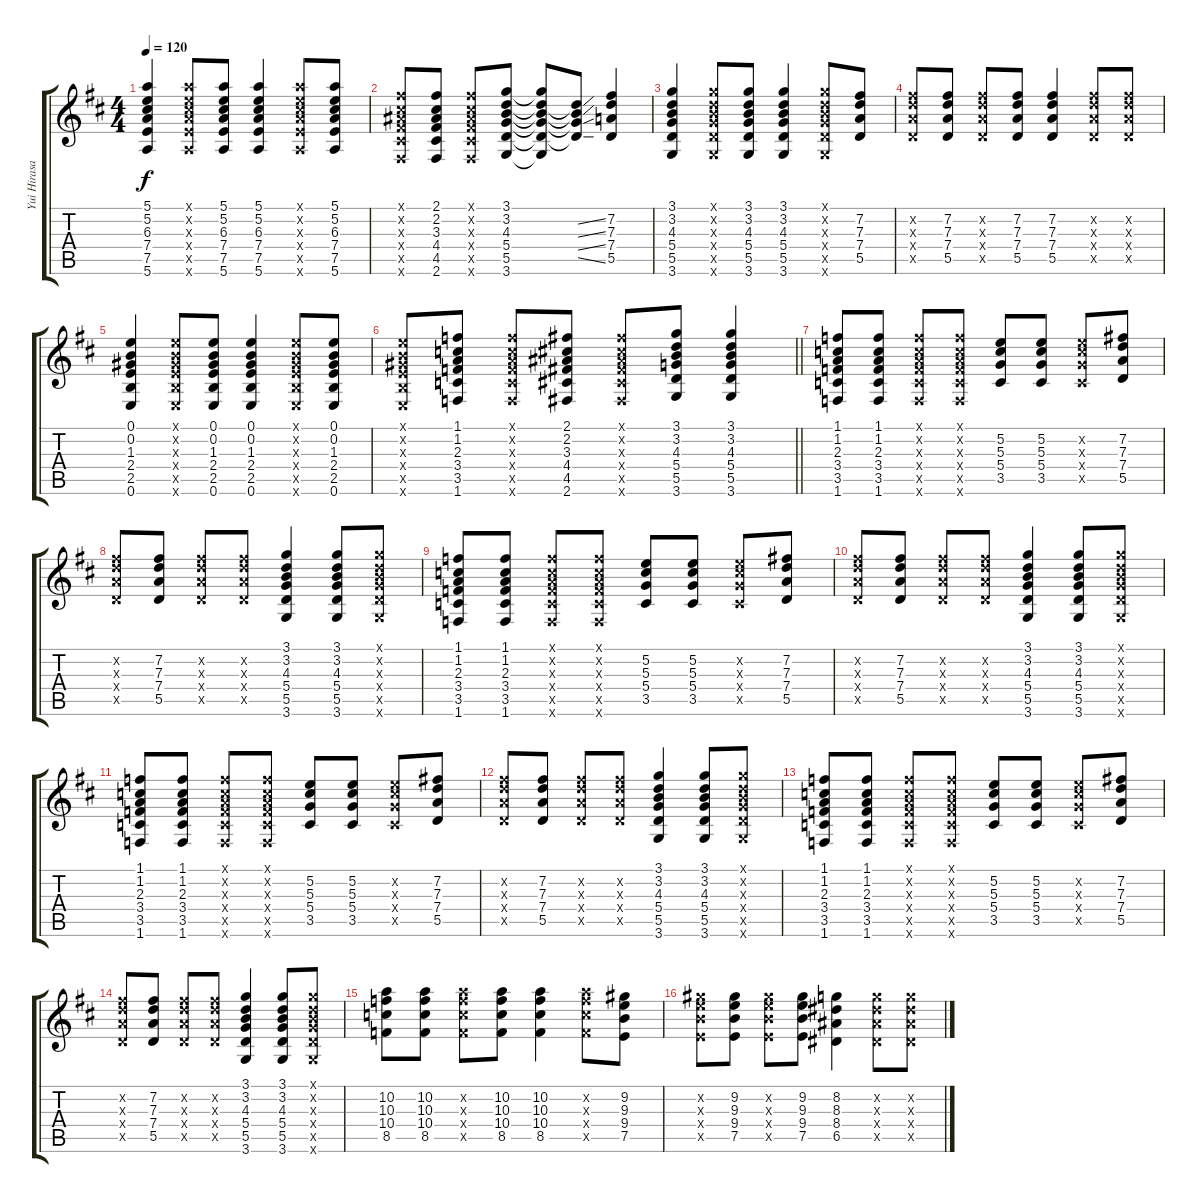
\track ("Yui Hirasawa" "Yui Hirasa") {instrument distortionguitar}
\staff {score tabs}
\tuning (E4 B3 G3 D3 A2 E2) {hide}
\ts (4 4)
\tempo 120
\clef g2
\ks d
(5.1 5.2 6.3 7.4 7.5 5.6).4{dy f} (5.1{x} 5.2{x} 6.3{x} 7.4{x} 7.5{x} 5.6{x}).8 (5.1 5.2 6.3 7.4 7.5 5.6).8 (5.1 5.2 6.3 7.4 7.5 5.6).4 (5.1{x} 5.2{x} 6.3{x} 7.4{x} 7.5{x} 5.6{x}).8 (5.1 5.2 6.3 7.4 7.5 5.6).8 |
(2.1{x} 2.2{x} 3.3{x} 4.4{x} 4.5{x} 2.6{x}).8 (2.1 2.2 3.3 4.4 4.5 2.6).8 (2.1{x} 2.2{x} 3.3{x} 4.4{x} 4.5{x} 2.6{x}).8 (3.1 3.2 4.3 5.4 5.5 3.6).8 (3.1{t} 3.2{t} 4.3{t} 5.4{t} 5.5{t} 3.6{t}).8 (3.2{ss t} 4.3{ss t} 5.4{ss t} 5.5{ss t}).8 (7.2 7.3 7.4 5.5).4 |
(3.1 3.2 4.3 5.4 5.5 3.6).4 (3.1{x} 3.2{x} 4.3{x} 5.4{x} 5.5{x} 3.6{x}).8 (3.1 3.2 4.3 5.4 5.5 3.6).8 (3.1 3.2 4.3 5.4 5.5 3.6).4 (3.1{x} 3.2{x} 4.3{x} 5.4{x} 5.5{x} 3.6{x}).8 (7.2 7.3 7.4 5.5).8 |
(7.2{x} 7.3{x} 7.4{x} 5.5{x}).8 (7.2 7.3 7.4 5.5).8 (7.2{x} 7.3{x} 7.4{x} 5.5{x}).8 (7.2 7.3 7.4 5.5).8 (7.2 7.3 7.4 5.5).4 (7.2{x} 7.3{x} 7.4{x} 5.5{x}).8 (7.2{x} 7.3{x} 7.4{x} 5.5{x}).8 |
(0.1 0.2 1.3 2.4 2.5 0.6).4 (0.1{x} 0.2{x} 1.3{x} 2.4{x} 2.5{x} 0.6{x}).8 (0.1 0.2 1.3 2.4 2.5 0.6).8 (0.1 0.2 1.3 2.4 2.5 0.6).4 (0.1{x} 0.2{x} 1.3{x} 2.4{x} 2.5{x} 0.6{x}).8 (0.1 0.2 1.3 2.4 2.5 0.6).8 |
\barLineRight lightlight
(0.1{x} 0.2{x} 1.3{x} 2.4{x} 2.5{x} 0.6{x}).8 (1.1 1.2 2.3 3.4 3.5 1.6).8 (1.1{x} 1.2{x} 2.3{x} 3.4{x} 3.5{x} 1.6{x}).8 (2.1 2.2 3.3 4.4 4.5 2.6).8 (2.1{x} 2.2{x} 3.3{x} 4.4{x} 4.5{x} 2.6{x}).8 (3.1 3.2 4.3 5.4 5.5 3.6).8 (3.1 3.2 4.3 5.4 5.5 3.6).4 |
(1.1 1.2 2.3 3.4 3.5 1.6).8 (1.1 1.2 2.3 3.4 3.5 1.6).8 (1.1{x} 1.2{x} 2.3{x} 3.4{x} 3.5{x} 1.6{x}).8 (1.1{x} 1.2{x} 2.3{x} 3.4{x} 3.5{x} 1.6{x}).8 (5.2 5.3 5.4 3.5).8 (5.2 5.3 5.4 3.5).8 (5.2{x} 5.3{x} 5.4{x} 3.5{x}).8 (7.2 7.3 7.4 5.5).8 |
(7.2{x} 7.3{x} 7.4{x} 5.5{x}).8 (7.2 7.3 7.4 5.5).8 (7.2{x} 7.3{x} 7.4{x} 5.5{x}).8 (7.2{x} 7.3{x} 7.4{x} 5.5{x}).8 (3.1 3.2 4.3 5.4 5.5 3.6).4 (3.1 3.2 4.3 5.4 5.5 3.6).8 (3.1{x} 3.2{x} 4.3{x} 5.4{x} 5.5{x} 3.6{x}).8 |
(1.1 1.2 2.3 3.4 3.5 1.6).8 (1.1 1.2 2.3 3.4 3.5 1.6).8 (1.1{x} 1.2{x} 2.3{x} 3.4{x} 3.5{x} 1.6{x}).8 (1.1{x} 1.2{x} 2.3{x} 3.4{x} 3.5{x} 1.6{x}).8 (5.2 5.3 5.4 3.5).8 (5.2 5.3 5.4 3.5).8 (5.2{x} 5.3{x} 5.4{x} 3.5{x}).8 (7.2 7.3 7.4 5.5).8 |
(7.2{x} 7.3{x} 7.4{x} 5.5{x}).8 (7.2 7.3 7.4 5.5).8 (7.2{x} 7.3{x} 7.4{x} 5.5{x}).8 (7.2{x} 7.3{x} 7.4{x} 5.5{x}).8 (3.1 3.2 4.3 5.4 5.5 3.6).4 (3.1 3.2 4.3 5.4 5.5 3.6).8 (3.1{x} 3.2{x} 4.3{x} 5.4{x} 5.5{x} 3.6{x}).8 |
(1.1 1.2 2.3 3.4 3.5 1.6).8 (1.1 1.2 2.3 3.4 3.5 1.6).8 (1.1{x} 1.2{x} 2.3{x} 3.4{x} 3.5{x} 1.6{x}).8 (1.1{x} 1.2{x} 2.3{x} 3.4{x} 3.5{x} 1.6{x}).8 (5.2 5.3 5.4 3.5).8 (5.2 5.3 5.4 3.5).8 (5.2{x} 5.3{x} 5.4{x} 3.5{x}).8 (7.2 7.3 7.4 5.5).8 |
(7.2{x} 7.3{x} 7.4{x} 5.5{x}).8 (7.2 7.3 7.4 5.5).8 (7.2{x} 7.3{x} 7.4{x} 5.5{x}).8 (7.2{x} 7.3{x} 7.4{x} 5.5{x}).8 (3.1 3.2 4.3 5.4 5.5 3.6).4 (3.1 3.2 4.3 5.4 5.5 3.6).8 (3.1{x} 3.2{x} 4.3{x} 5.4{x} 5.5{x} 3.6{x}).8 |
(1.1 1.2 2.3 3.4 3.5 1.6).8 (1.1 1.2 2.3 3.4 3.5 1.6).8 (1.1{x} 1.2{x} 2.3{x} 3.4{x} 3.5{x} 1.6{x}).8 (1.1{x} 1.2{x} 2.3{x} 3.4{x} 3.5{x} 1.6{x}).8 (5.2 5.3 5.4 3.5).8 (5.2 5.3 5.4 3.5).8 (5.2{x} 5.3{x} 5.4{x} 3.5{x}).8 (7.2 7.3 7.4 5.5).8 |
(7.2{x} 7.3{x} 7.4{x} 5.5{x}).8 (7.2 7.3 7.4 5.5).8 (7.2{x} 7.3{x} 7.4{x} 5.5{x}).8 (7.2{x} 7.3{x} 7.4{x} 5.5{x}).8 (3.1 3.2 4.3 5.4 5.5 3.6).4 (3.1 3.2 4.3 5.4 5.5 3.6).8 (3.1{x} 3.2{x} 4.3{x} 5.4{x} 5.5{x} 3.6{x}).8 |
(10.2 10.3 10.4 8.5).8 (10.2 10.3 10.4 8.5).8 (10.2{x} 10.3{x} 10.4{x} 8.5{x}).8 (10.2 10.3 10.4 8.5).8 (10.2 10.3 10.4 8.5).4 (10.2{x} 10.3{x} 10.4{x} 8.5{x}).8 (9.2 9.3 9.4 7.5).8 |
(9.2{x} 9.3{x} 9.4{x} 7.5{x}).8 (9.2 9.3 9.4 7.5).8 (9.2{x} 9.3{x} 9.4{x} 7.5{x}).8 (9.2 9.3 9.4 7.5).8 (8.2 8.3 8.4 6.5).4 (8.2{x} 8.3{x} 8.4{x} 6.5{x}).8 (8.2{x} 8.3{x} 8.4{x} 6.5{x}).8
